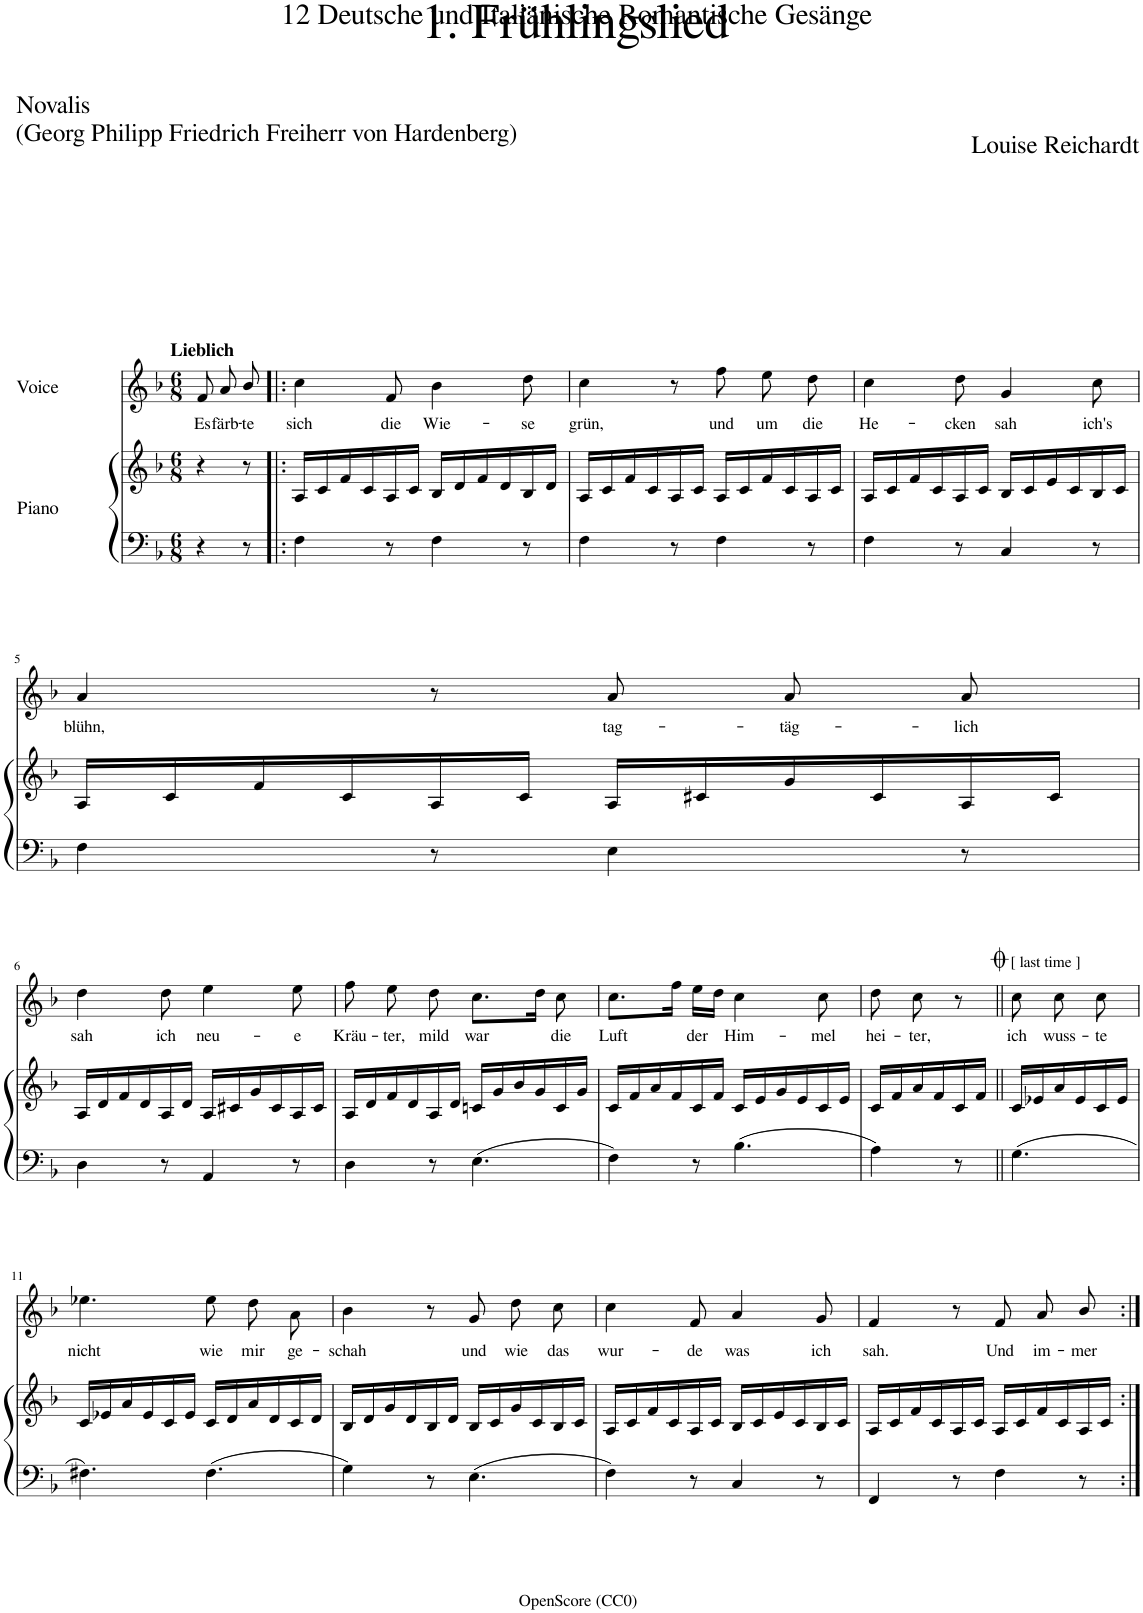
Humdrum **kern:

**kern	**kern	**kern	**text
*part2	*part2	*part1	*part1
*staff3	*staff2	*staff1	*staff1
*I"Piano	*	*I"Voice	*
*I'Pno	*	*	*
*clefF4	*clefG2	*clefG2	*
*k[b-]	*k[b-]	*k[b-]	*
*M6/8	*M6/8	*M6/8	*
=1	=1	=1	=1
!	!	!LO:TX:a:B:t=Lieblich	!
!	!	!	!LO:LY:b
4r	4r	8f/	Es
!	!	!	!LO:LY:b
.	.	8a/	färb-
!	!	!	!LO:LY:b
8r	8r	8b-/	-te
=2!|:	=2!|:	=2!|:	=2!|:
!	!	!	!LO:LY:b
4F\	16A/LL	4cc\	sich
.	16c/	.	.
.	16f/	.	.
.	16c/	.	.
!	!	!	!LO:LY:b
8r	16A/	8f/	die
.	16c/JJ	.	.
!	!	!	!LO:LY:b
4F\	16B-/LL	4b-\	Wie-
.	16d/	.	.
.	16f/	.	.
.	16d/	.	.
!	!	!	!LO:LY:b
8r	16B-/	8dd\	-se
.	16d/JJ	.	.
=3	=3	=3	=3
!	!	!	!LO:LY:b
4F\	16A/LL	4cc\	grün,
.	16c/	.	.
.	16f/	.	.
.	16c/	.	.
8r	16A/	8r	.
.	16c/JJ	.	.
!	!	!	!LO:LY:b
4F\	16A/LL	8ff\	und
.	16c/	.	.
!	!	!	!LO:LY:b
.	16f/	8ee\	um
.	16c/	.	.
!	!	!	!LO:LY:b
8r	16A/	8dd\	die
.	16c/JJ	.	.
=4	=4	=4	=4
!	!	!	!LO:LY:b
4F\	16A/LL	4cc\	He-
.	16c/	.	.
.	16f/	.	.
.	16c/	.	.
!	!	!	!LO:LY:b
8r	16A/	8dd\	-cken
.	16c/JJ	.	.
!	!	!	!LO:LY:b
4C/	16B-/LL	4g/	sah
.	16c/	.	.
.	16e/	.	.
.	16c/	.	.
!	!	!	!LO:LY:b
8r	16B-/	8cc\	ich's
.	16c/JJ	.	.
!!LO:LB:g=z
=5	=5	=5	=5
!	!	!	!LO:LY:b
4F\	16A/LL	4a/	blühn,
.	16c/	.	.
.	16f/	.	.
.	16c/	.	.
8r	16A/	8r	.
.	16c/JJ	.	.
!	!	!	!LO:LY:b
4E\	16A/LL	8a/	tag-
.	16c#X/	.	.
!	!	!	!LO:LY:b
.	16g/	8a/	-täg-
.	16c#/	.	.
!	!	!	!LO:LY:b
8r	16A/	8a/	-lich
.	16c#/JJ	.	.
!!LO:LB:g=z
=6	=6	=6	=6
!	!	!	!LO:LY:b
4D\	16A/LL	4dd\	sah
.	16d/	.	.
.	16f/	.	.
.	16d/	.	.
!	!	!	!LO:LY:b
8r	16A/	8dd\	ich
.	16d/JJ	.	.
!	!	!	!LO:LY:b
4AA/	16A/LL	4ee\	neu-
.	16c#X/	.	.
.	16g/	.	.
.	16c#/	.	.
!	!	!	!LO:LY:b
8r	16A/	8ee\	-e
.	16c#/JJ	.	.
=7	=7	=7	=7
!	!	!	!LO:LY:b
4D\	16A/LL	8ff\	Kräu-
.	16d/	.	.
!	!	!	!LO:LY:b
.	16f/	8ee\	-ter,
.	16d/	.	.
!	!	!	!LO:LY:b
8r	16A/	8dd\	mild
.	16d/JJ	.	.
!	!	!	!LO:LY:b
4.E\	16cn/LL	8.cc\L	war
.	16g/	.	.
.	16b-/	.	.
.	16g/	16dd\Jk	.
!	!	!	!LO:LY:b
.	16c/	8cc\	die
.	16g/JJ	.	.
=8	=8	=8	=8
!	!	!	!LO:LY:b
4F\	16c/LL	8.cc\L	Luft
.	16f/	.	.
.	16a/	.	.
.	16f/	16ff\Jk	.
!	!	!	!LO:LY:b
8r	16c/	16ee\LL	der
.	16f/JJ	16dd\JJ	.
!	!	!	!LO:LY:b
4.B-\	16c/LL	4cc\	Him-
.	16e/	.	.
.	16g/	.	.
.	16e/	.	.
!	!	!	!LO:LY:b
.	16c/	8cc\	-mel
.	16e/JJ	.	.
=9	=9	=9	=9
!	!	!	!LO:LY:b
4A\	16c/LL	8dd\	hei-
.	16f/	.	.
!	!	!	!LO:LY:b
.	16a/	8cc\	-ter,
.	16f/	.	.
8r	16c/	8r	.
.	16f/JJ	.	.
=10||	=10||	=10||	=10||
!	!	!LO:TX:a:t=[ last time ]	!
!	!	!	!LO:LY:b
4.G\	16c/LL	8cc\	ich
.	16e-X/	.	.
!	!	!	!LO:LY:b
.	16a/	8cc\	wuss-
.	16e-/	.	.
!	!	!	!LO:LY:b
.	16c/	8cc\	-te
.	16e-/JJ	.	.
!!LO:LB:g=z
=11	=11	=11	=11
!	!	!	!LO:LY:b
4.F#X\	16c/LL	4.ee-X\	nicht
.	16e-X/	.	.
.	16a/	.	.
.	16e-/	.	.
.	16c/	.	.
.	16e-/JJ	.	.
!	!	!	!LO:LY:b
4.F#\	16c/LL	8ee-\	wie
.	16d/	.	.
!	!	!	!LO:LY:b
.	16a/	8dd\	mir
.	16d/	.	.
!	!	!	!LO:LY:b
.	16c/	8a\	ge-
.	16d/JJ	.	.
=12	=12	=12	=12
!	!	!	!LO:LY:b
4G\	16B-/LL	4b-\	-schah
.	16d/	.	.
.	16g/	.	.
.	16d/	.	.
8r	16B-/	8r	.
.	16d/JJ	.	.
!	!	!	!LO:LY:b
4.E\	16B-/LL	8g/	und
.	16c/	.	.
!	!	!	!LO:LY:b
.	16g/	8dd\	wie
.	16c/	.	.
!	!	!	!LO:LY:b
.	16B-/	8cc\	das
.	16c/JJ	.	.
=13	=13	=13	=13
!	!	!	!LO:LY:b
4F\	16A/LL	4cc\	wur-
.	16c/	.	.
.	16f/	.	.
.	16c/	.	.
!	!	!	!LO:LY:b
8r	16A/	8f/	-de
.	16c/JJ	.	.
!	!	!	!LO:LY:b
4C/	16B-/LL	4a/	was
.	16c/	.	.
.	16e/	.	.
.	16c/	.	.
!	!	!	!LO:LY:b
8r	16B-/	8g/	ich
.	16c/JJ	.	.
=14	=14	=14	=14
!	!	!	!LO:LY:b
4FF/	16A/LL	4f/	sah.
.	16c/	.	.
.	16f/	.	.
.	16c/	.	.
8r	16A/	8r	.
.	16c/JJ	.	.
!	!	!	!LO:LY:b
4F\	16A/LL	8f/	Und
.	16c/	.	.
!	!	!	!LO:LY:b
.	16f/	8a/	im-
.	16c/	.	.
!	!	!	!LO:LY:b
8r	16A/	8b-/	-mer
.	16c/JJ	.	.
=:|!	=:|!	=:|!	=:|!
*-	*-	*-	*-
